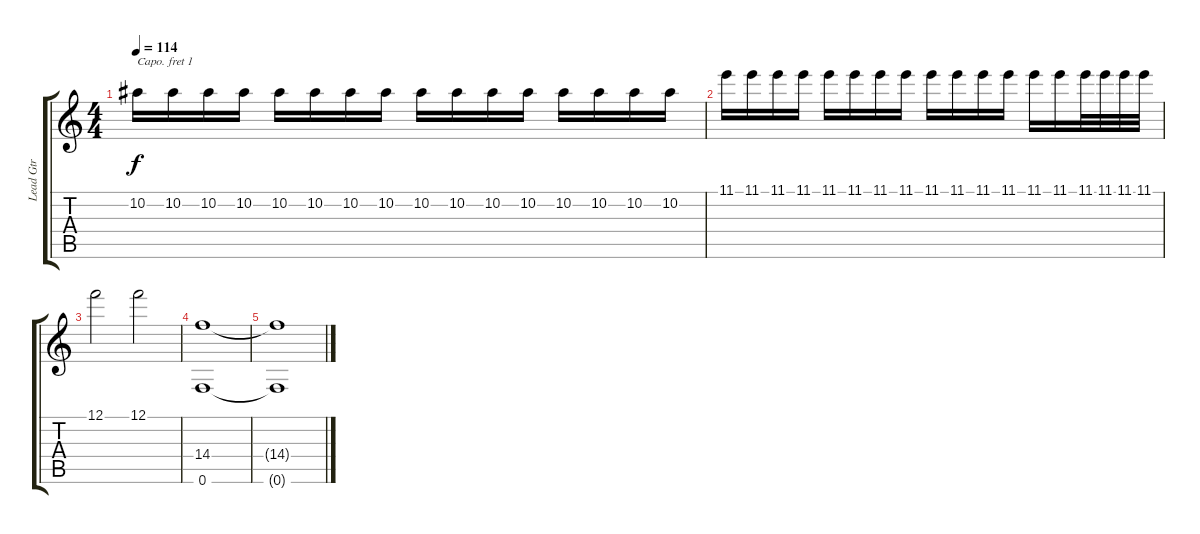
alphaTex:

\track ("Lead Gtr" "Lead Gtr") {instrument distortionguitar}
\staff {score tabs}
\capo 1
\tuning (E4 B3 G3 D3 A2 E2) {hide}
\ts (4 4)
\tempo 114
\clef g2
\ks c
10.2.16{dy f} 10.2.16 10.2.16 10.2.16 10.2.16 10.2.16 10.2.16 10.2.16 10.2.16 10.2.16 10.2.16 10.2.16 10.2.16 10.2.16 10.2.16 10.2.16 |
11.1.16 11.1.16 11.1.16 11.1.16 11.1.16 11.1.16 11.1.16 11.1.16 11.1.16 11.1.16 11.1.16 11.1.16 11.1.16 11.1.16 11.1.32 11.1.32 11.1.32 11.1.32 |
12.1.2 12.1.2 |
(14.4 0.6).1 |
(14.4{t} 0.6{t}).1
